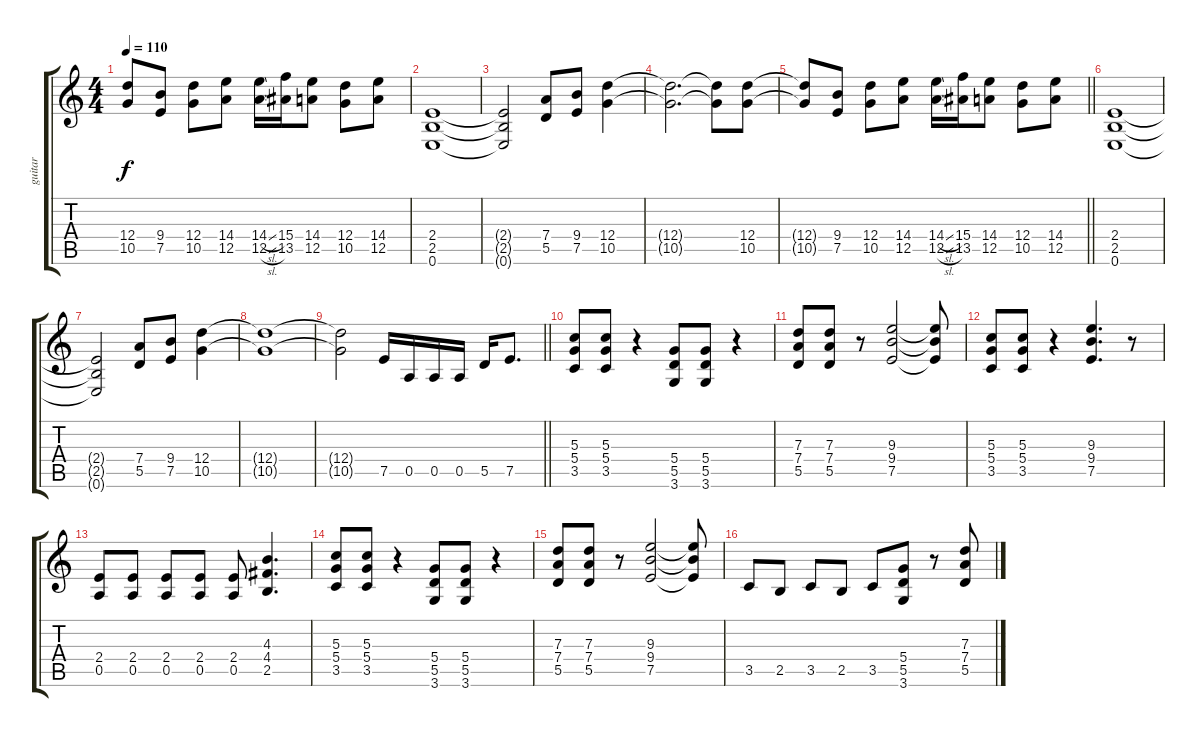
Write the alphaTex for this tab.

\track ("guitar" "guitar") {instrument distortionguitar}
\staff {score tabs}
\tuning (E4 B3 G3 D3 A2 E2) {hide}
\ts (4 4)
\tempo 110
\clef g2
\ks c
(12.4{t} 10.5{t}).8{dy f} (9.4 7.5).8 (12.4 10.5).8 (14.4 12.5).8 (14.4{sl} 12.5{sl}).16 (15.4 13.5).16 (14.4 12.5).8 (12.4 10.5).8 (14.4 12.5).8 |
(2.4 2.5 0.6).1 |
(2.4{t} 2.5{t} 0.6{t}).2 (7.4 5.5).8 (9.4 7.5).8 (12.4 10.5).4 |
(12.4{t} 10.5{t}).2{d} (12.4{t} 10.5{t}).8 (12.4 10.5).8 |
\barLineRight lightlight
(12.4{t} 10.5{t}).8 (9.4 7.5).8 (12.4 10.5).8 (14.4 12.5).8 (14.4{sl} 12.5{sl}).16 (15.4 13.5).16 (14.4 12.5).8 (12.4 10.5).8 (14.4 12.5).8 |
(2.4 2.5 0.6).1 |
(2.4{t} 2.5{t} 0.6{t}).2 (7.4 5.5).8 (9.4 7.5).8 (12.4 10.5).4 |
(12.4{t} 10.5{t}).1 |
\barLineRight lightlight
(12.4{t} 10.5{t}).2 7.5.16 0.5.16 0.5.16 0.5.16 5.5.16 7.5.8{d} |
(5.3 5.4 3.5).8 (5.3 5.4 3.5).8 r.4 (5.4 5.5 3.6).8 (5.4 5.5 3.6).8 r.4 |
(7.3 7.4 5.5).8 (7.3 7.4 5.5).8 r.8 (9.3 9.4 7.5).2 (9.3{t} 9.4{t} 7.5{t}).8 |
(5.3 5.4 3.5).8 (5.3 5.4 3.5).8 r.4 (9.3 9.4 7.5).4{d} r.8 |
(2.4 0.5).8 (2.4 0.5).8 (2.4 0.5).8 (2.4 0.5).8 (2.4 0.5).8 (4.3 4.4 2.5).4{d} |
(5.3 5.4 3.5).8 (5.3 5.4 3.5).8 r.4 (5.4 5.5 3.6).8 (5.4 5.5 3.6).8 r.4 |
(7.3 7.4 5.5).8 (7.3 7.4 5.5).8 r.8 (9.3 9.4 7.5).2 (9.3{t} 9.4{t} 7.5{t}).8 |
3.5.8 2.5.8 3.5.8 2.5.8 3.5.8 (5.4 5.5 3.6).8 r.8 (7.3 7.4 5.5).8
